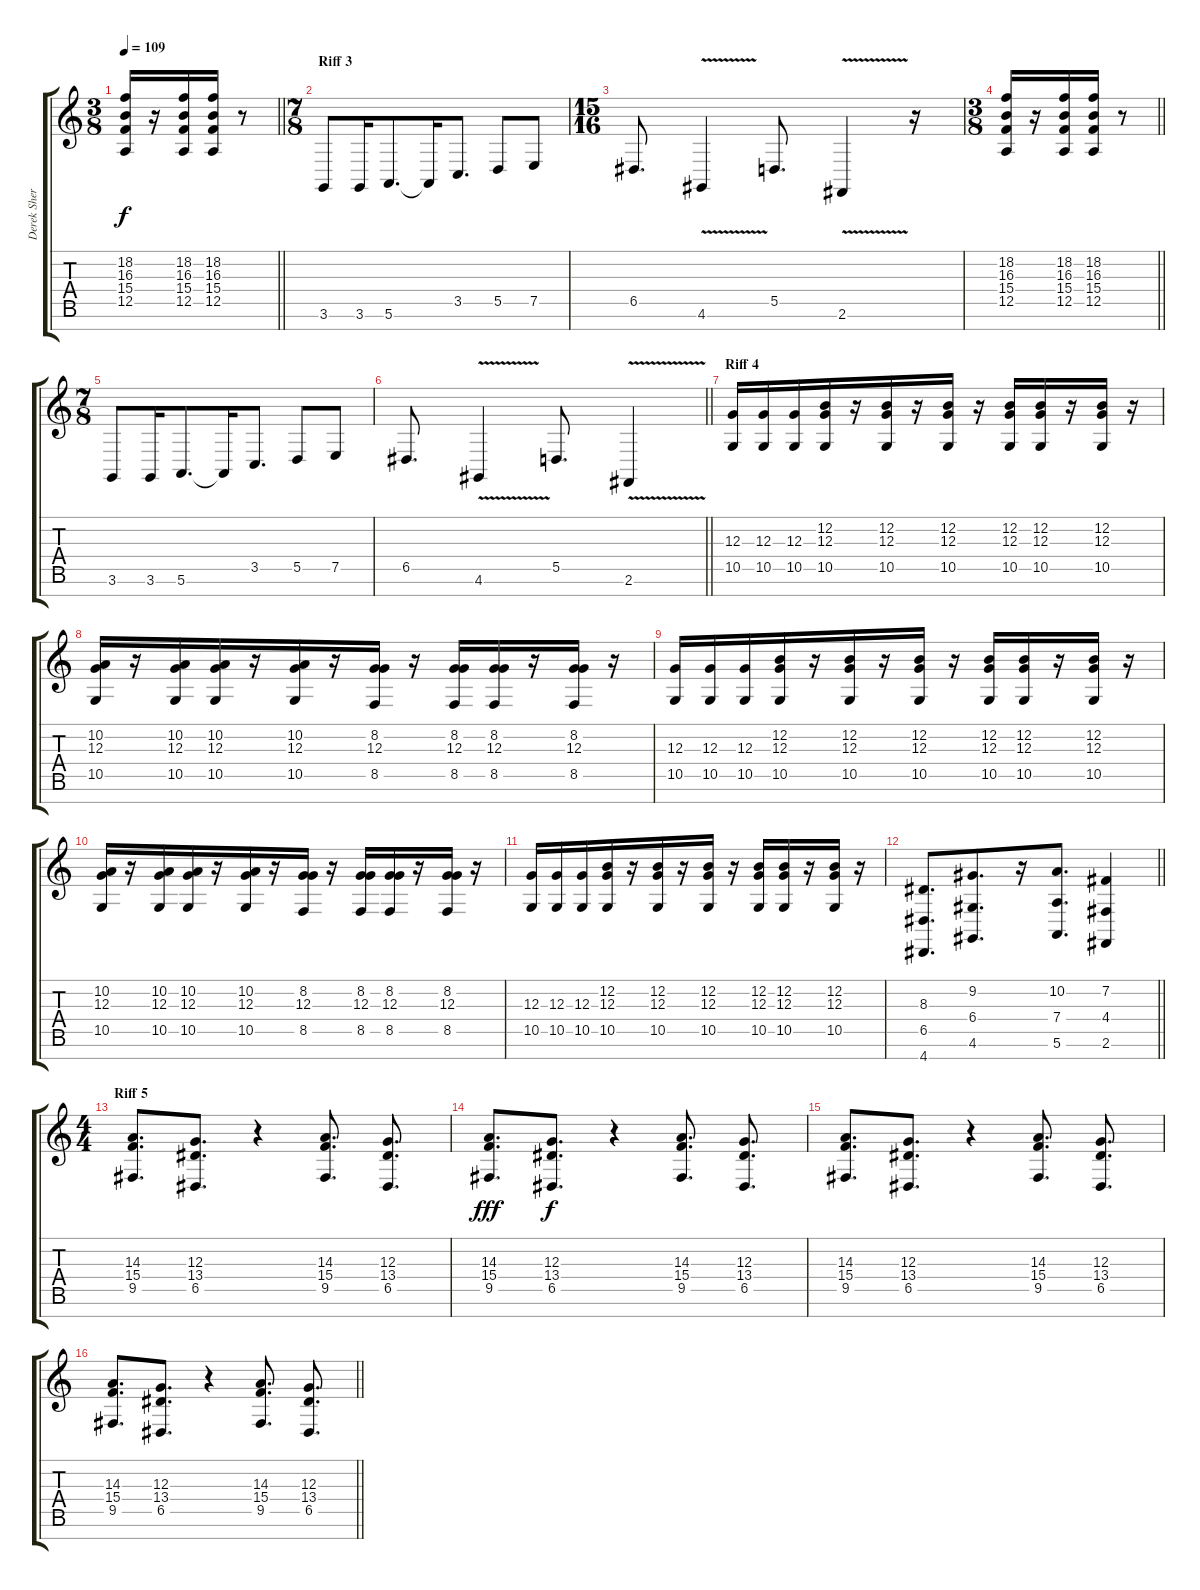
\track ("Derek Sherinian" "Derek Sher") {instrument pad1newage}
\staff {score tabs}
\tuning (E4 B3 G3 D3 A2 E2 B1) {hide}
\ts (3 8)
\tempo 109
\clef g2
\barLineRight lightlight
\ks c
(18.2 16.3 15.4 12.5).16{dy f volume 16 instrument acousticgrandpiano} r.16 (18.2 16.3 15.4 12.5).16 (18.2 16.3 15.4 12.5).16 r.8 |
\ts (7 8)
\section ("" "Riff 3")
3.6.8 3.6.16 5.6.8{d} 5.6{t}.16 3.5.8{d} 5.5.8 7.5.8 |
\ts (15 16)
6.5.8{d} 4.6{v}.4 5.5.8{d} 2.6{v}.4 r.16 |
\ts (3 8)
\barLineRight lightlight
(18.2 16.3 15.4 12.5).16{volume 16 instrument acousticgrandpiano} r.16 (18.2 16.3 15.4 12.5).16 (18.2 16.3 15.4 12.5).16 r.8 |
\ts (7 8)
3.6.8 3.6.16 5.6.8{d} 5.6{t}.16 3.5.8{d} 5.5.8 7.5.8 |
\barLineRight lightlight
6.5.8{d} 4.6{v}.4 5.5.8{d} 2.6{v}.4 |
\section ("" "Riff 4")
(12.3 10.5).16{volume 12} (12.3 10.5).16 (12.3 10.5).16 (12.2 12.3 10.5).16 r.16 (12.2 12.3 10.5).16 r.16 (12.2 12.3 10.5).16 r.16 (12.2 12.3 10.5).16 (12.2 12.3 10.5).16 r.16 (12.2 12.3 10.5).16 r.16 |
(10.2 12.3 10.5).16 r.16 (10.2 12.3 10.5).16 (10.2 12.3 10.5).16 r.16 (10.2 12.3 10.5).16 r.16 (8.2 12.3 8.5).16 r.16 (8.2 12.3 8.5).16 (8.2 12.3 8.5).16 r.16 (8.2 12.3 8.5).16 r.16 |
(12.3 10.5).16 (12.3 10.5).16 (12.3 10.5).16 (12.2 12.3 10.5).16 r.16 (12.2 12.3 10.5).16 r.16 (12.2 12.3 10.5).16 r.16 (12.2 12.3 10.5).16 (12.2 12.3 10.5).16 r.16 (12.2 12.3 10.5).16 r.16 |
(10.2 12.3 10.5).16 r.16 (10.2 12.3 10.5).16 (10.2 12.3 10.5).16 r.16 (10.2 12.3 10.5).16 r.16 (8.2 12.3 8.5).16 r.16 (8.2 12.3 8.5).16 (8.2 12.3 8.5).16 r.16 (8.2 12.3 8.5).16 r.16 |
(12.3 10.5).16 (12.3 10.5).16 (12.3 10.5).16 (12.2 12.3 10.5).16 r.16 (12.2 12.3 10.5).16 r.16 (12.2 12.3 10.5).16 r.16 (12.2 12.3 10.5).16 (12.2 12.3 10.5).16 r.16 (12.2 12.3 10.5).16 r.16 |
\barLineRight lightlight
(8.3 6.5 4.7).8{d} (9.2 6.4 4.6).8{d} r.16 (10.2 7.4 5.6).8{d} (7.2 4.4 2.6).4 |
\ts (4 4)
\section ("" "Riff 5")
(14.3 15.4 9.5).8{d volume 14 instrument lead5charang} (12.3 13.4 6.5).8{d} r.4 (14.3 15.4 9.5).8{d} (12.3 13.4 6.5).8{d} |
(14.3 15.4 9.5).8{d dy fff} (12.3 13.4 6.5).8{d dy f} r.4 (14.3 15.4 9.5).8{d} (12.3 13.4 6.5).8{d} |
(14.3 15.4 9.5).8{d} (12.3 13.4 6.5).8{d} r.4 (14.3 15.4 9.5).8{d} (12.3 13.4 6.5).8{d} |
\barLineRight lightlight
(14.3 15.4 9.5).8{d} (12.3 13.4 6.5).8{d} r.4 (14.3 15.4 9.5).8{d} (12.3 13.4 6.5).8{d}
